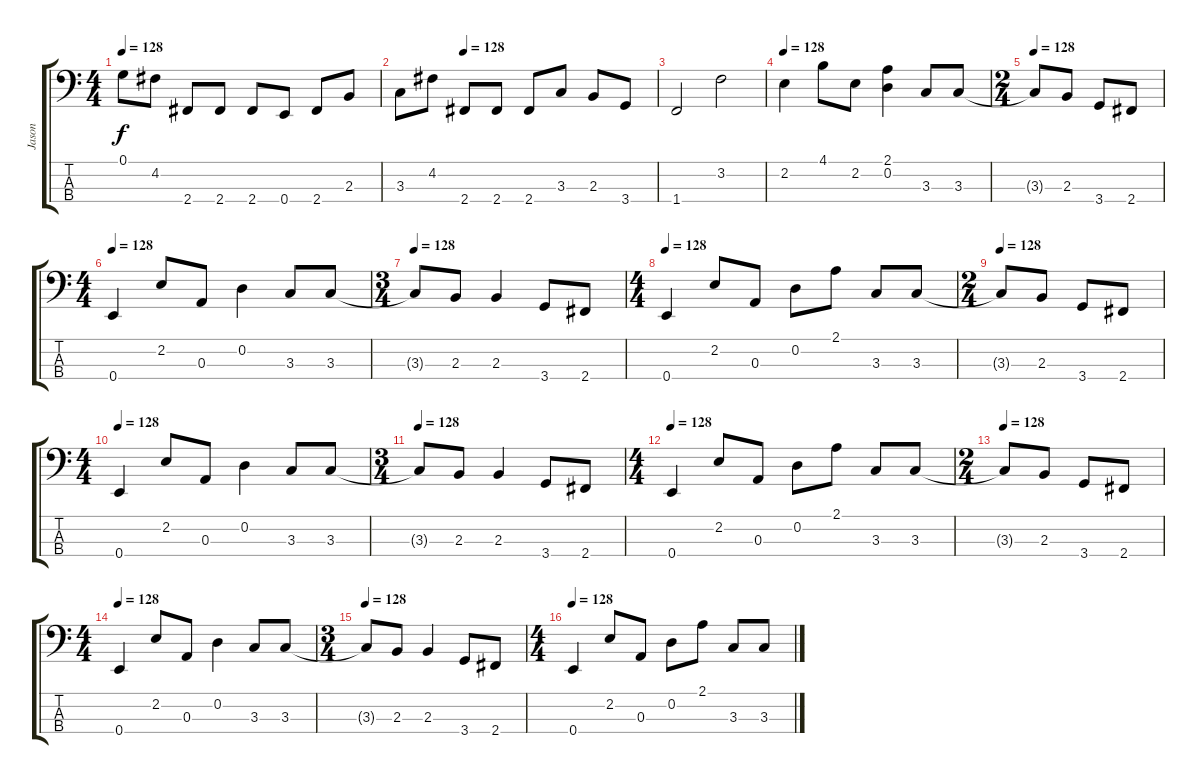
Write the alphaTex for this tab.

\track ("Jason" "Jason") {instrument electricbasspick}
\staff {score tabs}
\tuning (G2 D2 A1 E1) {hide}
\ts (4 4)
\tempo 128
\clef f4
\ks c
0.1.8{dy f} 4.2.8 2.4.8 2.4.8 2.4.8 0.4.8 2.4.8 2.3.8 |
\tempo (128 0.25)
3.3.8 4.2.8 2.4.8 2.4.8 2.4.8 3.3.8 2.3.8 3.4.8 |
1.4.2 3.2.2 |
\tempo 128
2.2.4 4.1.8 2.2.8 (2.1 0.2).4 3.3.8 3.3.8 |
\ts (2 4)
\tempo 128
3.3{t}.8 2.3.8 3.4.8 2.4.8 |
\ts (4 4)
\tempo 128
0.4.4 2.2.8 0.3.8 0.2.4 3.3.8 3.3.8 |
\ts (3 4)
\tempo 128
3.3{t}.8 2.3.8 2.3.4 3.4.8 2.4.8 |
\ts (4 4)
\tempo 128
0.4.4 2.2.8 0.3.8 0.2.8 2.1.8 3.3.8 3.3.8 |
\ts (2 4)
\tempo 128
3.3{t}.8 2.3.8 3.4.8 2.4.8 |
\ts (4 4)
\tempo 128
0.4.4 2.2.8 0.3.8 0.2.4 3.3.8 3.3.8 |
\ts (3 4)
\tempo 128
3.3{t}.8 2.3.8 2.3.4 3.4.8 2.4.8 |
\ts (4 4)
\tempo 128
0.4.4 2.2.8 0.3.8 0.2.8 2.1.8 3.3.8 3.3.8 |
\ts (2 4)
\tempo 128
3.3{t}.8 2.3.8 3.4.8 2.4.8 |
\ts (4 4)
\tempo 128
0.4.4 2.2.8 0.3.8 0.2.4 3.3.8 3.3.8 |
\ts (3 4)
\tempo 128
3.3{t}.8 2.3.8 2.3.4 3.4.8 2.4.8 |
\ts (4 4)
\tempo 128
0.4.4 2.2.8 0.3.8 0.2.8 2.1.8 3.3.8 3.3.8
